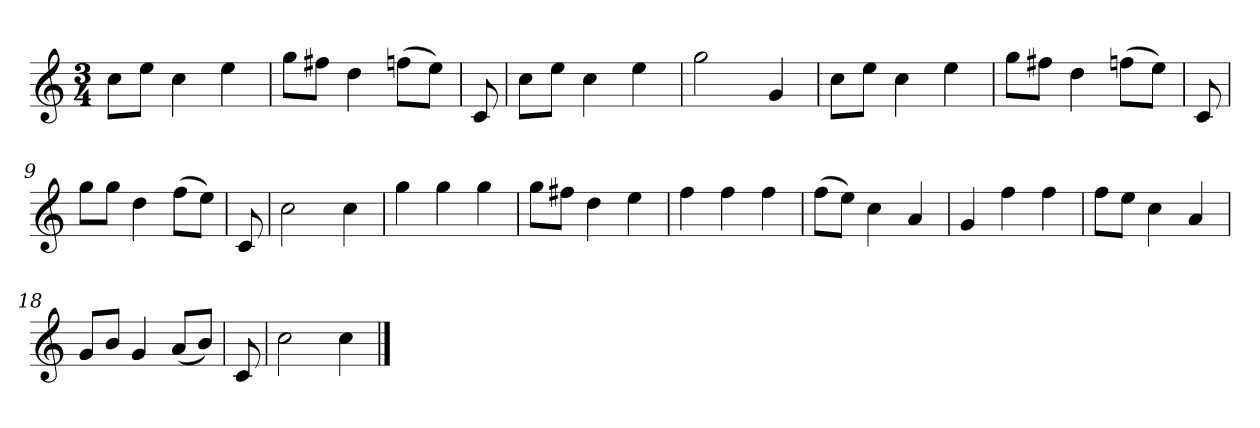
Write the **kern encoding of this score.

**kern
*part1
*staff1
*clefG2
*k[]
*C:
*M3/4
=
8cc\L
8ee\J
4cc
4ee
=2
8gg\L
8ff#X\J
4dd
(8ffn\L
8ee\J)
=3y
8c
=4
8cc\L
8ee\J
4cc
4ee
=5
2gg
4g
=6y
8cc\L
8ee\J
4cc
4ee
=7
8gg\L
8ff#X\J
4dd
(8ffn\L
8ee\J)
=8y
8c
=9
8gg\L
8gg\J
4dd
(8ff\L
8ee\J)
=10y
8c
=11
2cc
4cc
=12y
4gg
4gg
4gg
=13
8gg\L
8ff#X\J
4dd
4ee
=14
4ff
4ff
4ff
=15
(8ff\L
8ee\J)
4cc
4a
=16y
4g
4ff
4ff
=17
8ff\L
8ee\J
4cc
4a
=18
8g/L
8b/J
4g
(8a/L
8b/J)
=19y
8c
=20
2cc
4cc
==
*-
